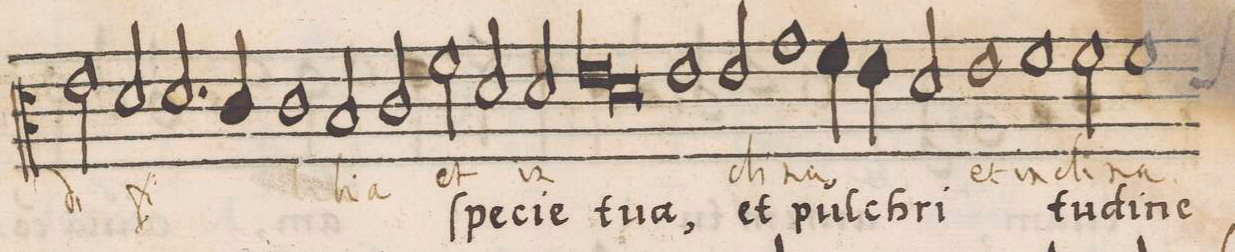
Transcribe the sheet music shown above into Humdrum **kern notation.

**kern	**text	**text
*I"CANTVS	*	*
*clefC3	*	*
*k[]	*	*
*met(c)	*	*
*M2/1	*	*
2e\	.	-di
=45	=45	=45
2d/	-ci-	fi-
2.d/	-e	.
4c/	.	.
1c	tu-	.
=46	=46	=46
2B/	.	-li-
2c/	-a	-a
*	*Xij	*
2f\	ſpe-	et
=47	=47	=47
2d/	-ci-	.
2d/	-e	in-
*lig	*	*
1e	tu-	.
=48	=48	=48
1d	.	.
*Xlig	*	*
1e	-a,	.
=49	=49	=49
2e/	et	-cli-
1g	pul-	-na
4f\	.	.
4e\	.	.
=50	=50	=50
2d/	-chri-	.
1e	.	et
1f	-tu-	in-
=51	=51	=51
2f\	-di-	-cli-
*custos:d	*	*
1f	-ne	-na
=52	=52	=52
*-	*-	*-
